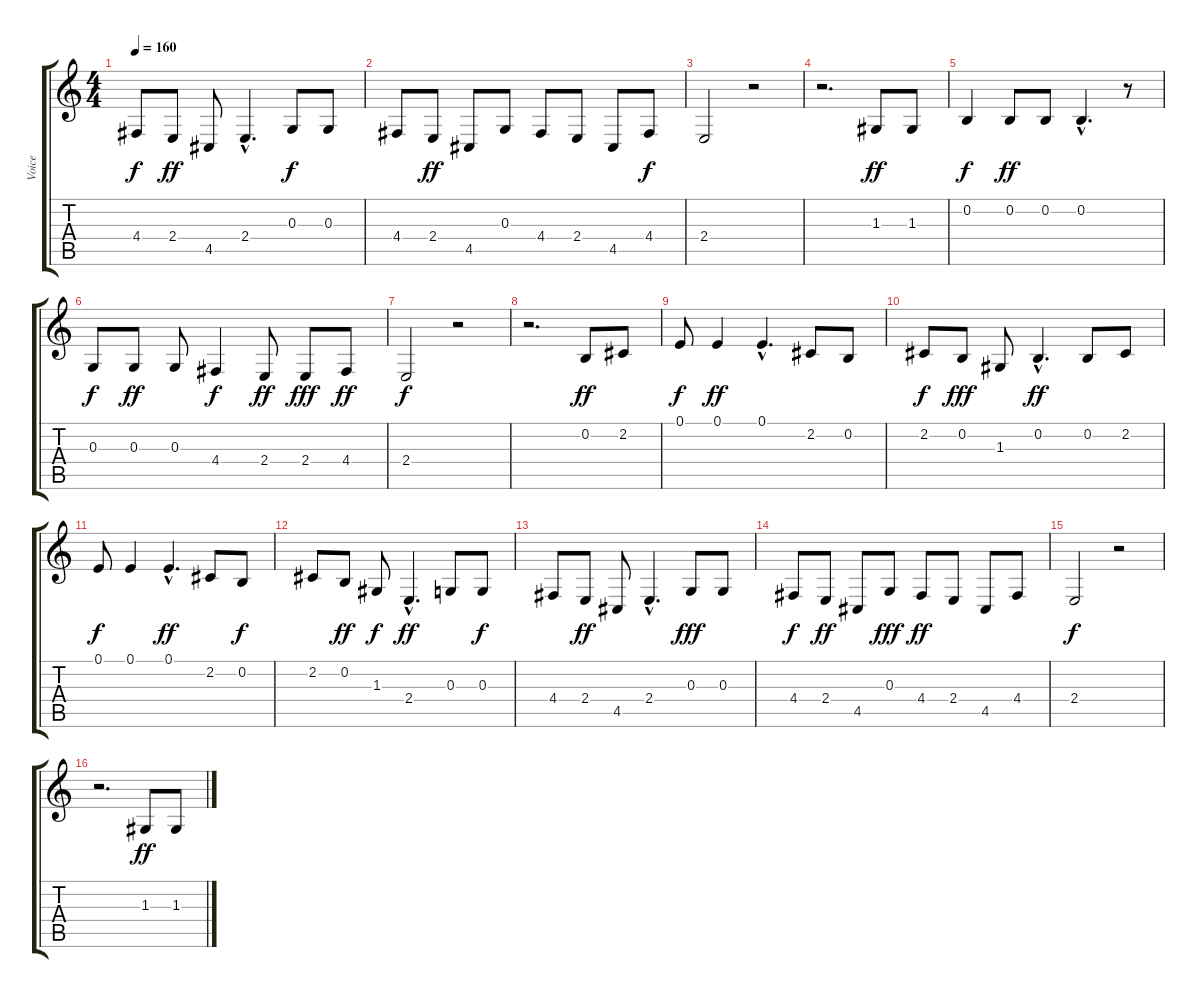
\track ("Voice" "Voice") {instrument tenorsax}
\staff {score tabs}
\tuning (E4 B3 G3 D3 A2 E2) {hide}
\ts (4 4)
\tempo 160
\clef g2
\ks c
4.4.8{dy f} 2.4.8{dy ff} 4.5.8 2.4{hac}.4{d} 0.3.8{dy f} 0.3.8 |
4.4.8 2.4.8{dy ff} 4.5.8 0.3.8 4.4.8 2.4.8 4.5.8 4.4.8{dy f} |
2.4.2 r.2 |
r.2{d} 1.3.8{dy ff} 1.3.8 |
0.2.4{dy f} 0.2.8{dy ff} 0.2.8 0.2{hac}.4{d} r.8 |
0.3.8{dy f} 0.3.8{dy ff} 0.3.8 4.4.4{dy f} 2.4.8{dy ff} 2.4.8{dy fff} 4.4.8{dy ff} |
2.4.2{dy f} r.2 |
r.2{d} 0.2.8{dy ff} 2.2.8 |
0.1.8{dy f} 0.1.4{dy ff} 0.1{hac}.4{d} 2.2.8 0.2.8 |
2.2.8{dy f} 0.2.8{dy fff} 1.3.8 0.2{hac}.4{d dy ff} 0.2.8 2.2.8 |
0.1.8{dy f} 0.1.4 0.1{hac}.4{d dy ff} 2.2.8 0.2.8{dy f} |
2.2.8 0.2.8{dy ff} 1.3.8{dy f} 2.4{hac}.4{d dy ff} 0.3.8 0.3.8{dy f} |
4.4.8 2.4.8{dy ff} 4.5.8 2.4{hac}.4{d} 0.3.8{dy fff} 0.3.8 |
4.4.8{dy f} 2.4.8{dy ff} 4.5.8 0.3.8{dy fff} 4.4.8{dy ff} 2.4.8 4.5.8 4.4.8 |
2.4.2{dy f} r.2 |
r.2{d} 1.3.8{dy ff} 1.3.8
